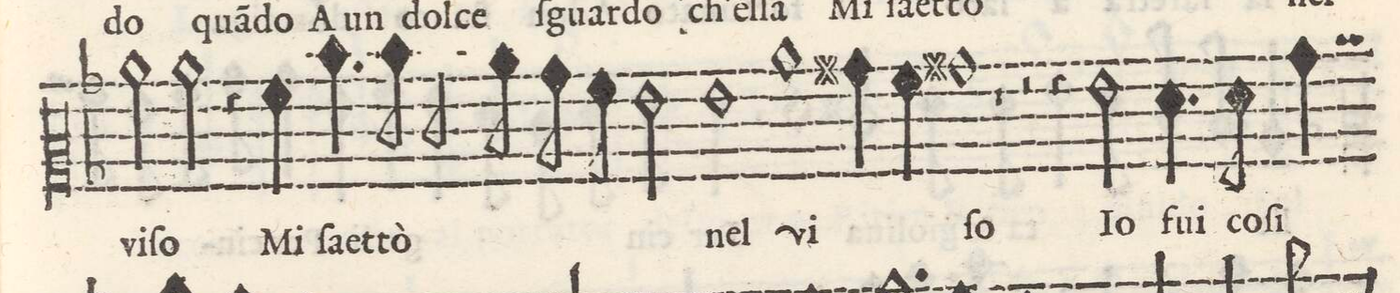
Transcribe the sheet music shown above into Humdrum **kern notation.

**kern	**text
*I"ALTO	*
*clefC2	*
*k[b-]	*
*met(C)	*
*M2/1	*
2cc\	vi-
2cc\	-ſo
4r	.
4a\	Mi
=14-	=14-
4.dd\	faet-
8dd\	-tò
8dd\	.
8cc\	.
8b-\	.
8a\	.
2g\	.
1g\	nel
=15-	=15-
1cc	vi-
4bn\	.
4a\	.
=16-	=16-
1bn	-ſo
1r	.
=17-	=17-
2r	.
4r	.
2g\	Io
4.f\	fui
8f\	co-
4b-y\	-ſi
*custos:cc	*
=18-	=18-
*-	*-
